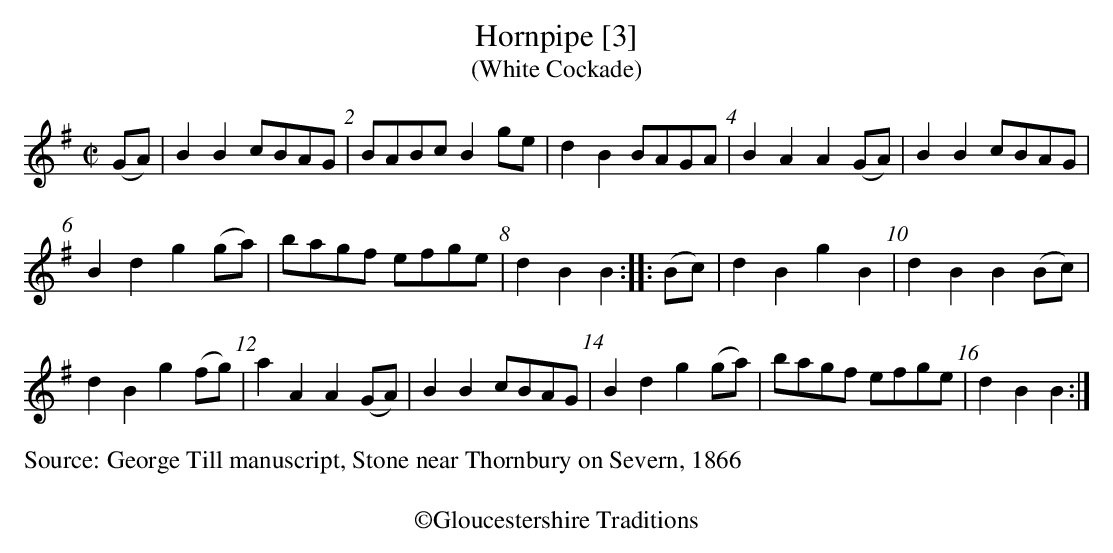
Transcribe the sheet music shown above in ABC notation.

X:1
T:Hornpipe [3]
T:(White Cockade)
M:C|
L:1/8
K:G
(GA) | B2 B2 cBAG | BABc B2 ge | d2 B2 BAGA | B2 A2 A2 (GA) |\
 B2 B2 cBAG |
B2 d2 g2 (ga) | bagf efge | d2 B2 B2 ::\
(Bc)| d2 B2 g2 B2 | d2 B2 B2 (Bc) |
 d2 B2 g2 (fg) | a2 A2 A2 (GA) |\
 B2B2 cBAG | B2 d2 g2 (ga) | bagf efge | d2 B2 B2 :|
